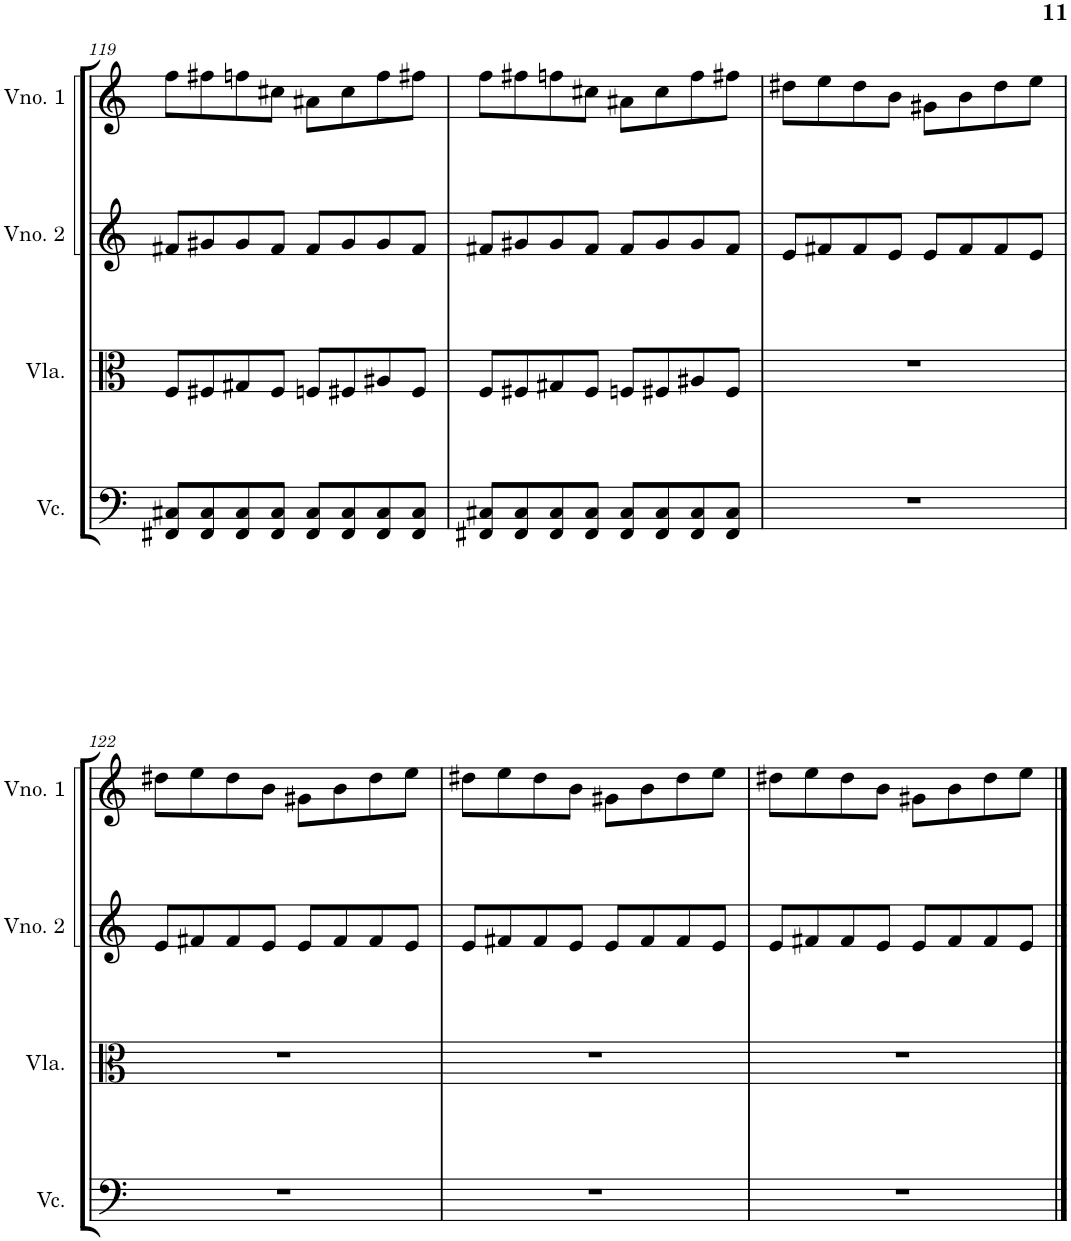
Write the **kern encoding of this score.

**kern	**kern	**kern	**kern
*part4	*part3	*part2	*part1
*staff4	*staff3	*staff2	*staff1
*I"Violoncelo	*I"Viola	*I"Violino 2	*I"Violino 1
*I'Vc.	*I'Vla.	*I'Vno. 2	*I'Vno. 1
!!LO:PB:g=z
*clefF4	*clefC3	*clefG2	*clefG2
*k[]	*k[]	*k[]	*k[]
*M4/4	*M4/4	*M4/4	*M4/4
=119	=119	=119	=119
8FF#X/ 8C#X/L	8F/L	8f#X/L	8ff\L
8FF#/ 8C#/	8F#X/	8g#X/	8ff#X\
8FF#/ 8C#/	8G#X/	8g#/	8ffn\
8FF#/ 8C#/J	8F#/J	8f#/J	8cc#X\J
8FF#/ 8C#/L	8Fn/L	8f#/L	8a#X\L
8FF#/ 8C#/	8F#X/	8g#/	8cc#\
8FF#/ 8C#/	8A#X/	8g#/	8ff\
8FF#/ 8C#/J	8F#/J	8f#/J	8ff#X\J
=120	=120	=120	=120
8FF#X/ 8C#X/L	8F/L	8f#X/L	8ff\L
8FF#/ 8C#/	8F#X/	8g#X/	8ff#X\
8FF#/ 8C#/	8G#X/	8g#/	8ffn\
8FF#/ 8C#/J	8F#/J	8f#/J	8cc#X\J
8FF#/ 8C#/L	8Fn/L	8f#/L	8a#X\L
8FF#/ 8C#/	8F#X/	8g#/	8cc#\
8FF#/ 8C#/	8A#X/	8g#/	8ff\
8FF#/ 8C#/J	8F#/J	8f#/J	8ff#X\J
=121	=121	=121	=121
1r	1r	8e/L	8dd#X\L
.	.	8f#X/	8ee\
.	.	8f#/	8dd#\
.	.	8e/J	8b\J
.	.	8e/L	8g#X\L
.	.	8f#/	8b\
.	.	8f#/	8dd#\
.	.	8e/J	8ee\J
!!LO:LB:g=z
=122	=122	=122	=122
1r	1r	8e/L	8dd#X\L
.	.	8f#X/	8ee\
.	.	8f#/	8dd#\
.	.	8e/J	8b\J
.	.	8e/L	8g#X\L
.	.	8f#/	8b\
.	.	8f#/	8dd#\
.	.	8e/J	8ee\J
=123	=123	=123	=123
1r	1r	8e/L	8dd#X\L
.	.	8f#X/	8ee\
.	.	8f#/	8dd#\
.	.	8e/J	8b\J
.	.	8e/L	8g#X\L
.	.	8f#/	8b\
.	.	8f#/	8dd#\
.	.	8e/J	8ee\J
=124	=124	=124	=124
1r	1r	8e/L	8dd#X\L
.	.	8f#X/	8ee\
.	.	8f#/	8dd#\
.	.	8e/J	8b\J
.	.	8e/L	8g#X\L
.	.	8f#/	8b\
.	.	8f#/	8dd#\
.	.	8e/J	8ee\J
==	==	==	==
*-	*-	*-	*-
